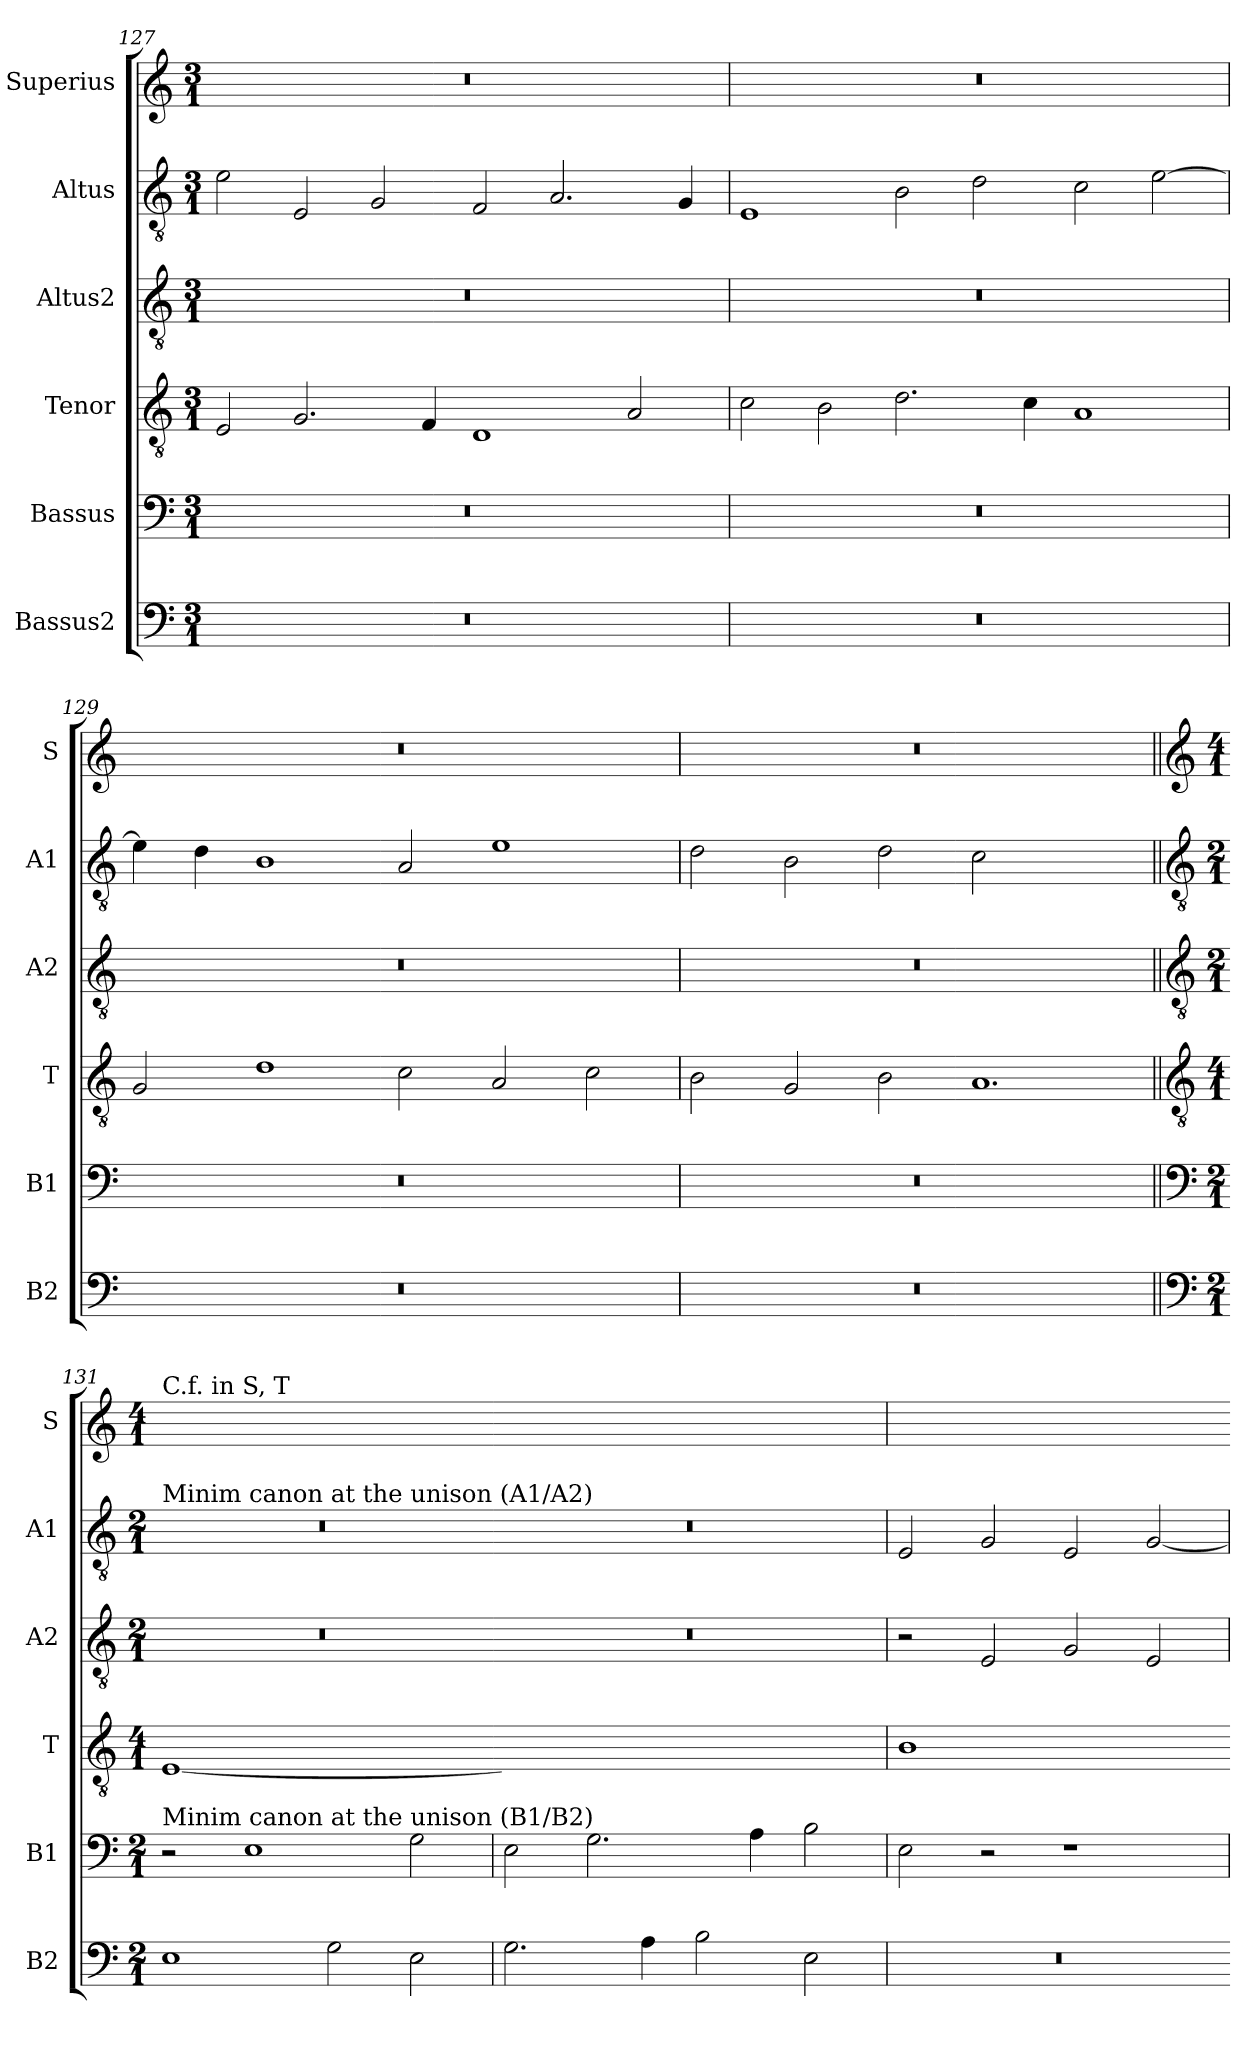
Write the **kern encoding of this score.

**kern	**kern	**kern	**kern	**kern	**kern
*part6	*part5	*part4	*part3	*part2	*part1
*staff6	*staff5	*staff4	*staff3	*staff2	*staff1
*I"Bassus2	*I"Bassus	*I"Tenor	*I"Altus2	*I"Altus	*I"Superius
*I'B2	*I'B1	*I'T	*I'A2	*I'A1	*I'S
*clefF4	*clefF4	*clefGv2	*clefGv2	*clefGv2	*clefG2
*k[]	*k[]	*k[]	*k[]	*k[]	*k[]
*M3/1	*M3/1	*M3/1	*M3/1	*M3/1	*M3/1
=127	=127	=127	=127	=127	=127
0.r	0.r	2E/	0.r	2e\	0.r
.	.	2.G/	.	2E/	.
.	.	.	.	2G/	.
.	.	4F/	.	.	.
.	.	1D	.	2F/	.
.	.	.	.	2.A/	.
.	.	2A/	.	.	.
.	.	.	.	4G/	.
=128	=128	=128	=128	=128	=128
0.r	0.r	2c\	0.r	1E	0.r
.	.	2B\	.	.	.
.	.	2.d\	.	2B\	.
.	.	.	.	2d\	.
.	.	4c\	.	.	.
.	.	1A	.	2c\	.
.	.	.	.	[2e\	.
=129	=129	=129	=129	=129	=129
0.r	0.r	2G/	0.r	4e\]	0.r
.	.	.	.	4d\	.
.	.	1d	.	1B	.
.	.	2c\	.	2A/	.
.	.	2A/	.	1e	.
.	.	2c\	.	.	.
=130	=130	=130	=130	=130	=130
0.r	0.r	2B\	0.r	2d\	0.r
.	.	2G/	.	2B\	.
.	.	2B\	.	2d\	.
!	!	!	!	!LO:N:vis=2	!
.	.	1.A	.	1.c	.
!!LO:LB:g=z
=131||	=131||	=131||	=131||	=131||	=131||
*clefF4	*clefF4	*clefGv2	*clefGv2	*clefGv2	*clefG2
*k[]	*k[]	*k[]	*k[]	*k[]	*k[]
*M2/1	*M2/1	*M4/1	*M2/1	*M2/1	*M4/1
!	!	!	!	!	!LO:TX:a:t=C.f. in S, T
!	!	!	!	!LO:TX:a:t=Minim canon at the unison (A1/A2)	!
!	!LO:TX:a:t=Minim canon at the unison (B1/B2)	!	!	!	!
!	!	!LO:N:vis=1	!	!	!LO:N:vis=1
1E	2r	[0E	0r	0r	0r
.	1E	.	.	.	.
2G\	.	.	.	.	.
2E\	2G\	.	.	.	.
=132	=132	=132-	=132	=132	=132-
!	!	!LO:N:vis=1	!	!	!LO:N:vis=1
2.G\	2E\	0Eyy]	0r	0r	0ryy
.	2.G\	.	.	.	.
4A\	.	.	.	.	.
2B\	.	.	.	.	.
.	4A\	.	.	.	.
2E\	2B\	.	.	.	.
=133	=133	=133	=133	=133	=133
!	!	!LO:N:vis=1	!	!	!LO:N:vis=1
0r	2E\	0B	2r	2E/	0r
.	2r	.	2E/	2G/	.
.	1r	.	2G/	2E/	.
.	.	.	2E/	[2G/	.
=	=	=-	=	=	=-
*-	*-	*-	*-	*-	*-
